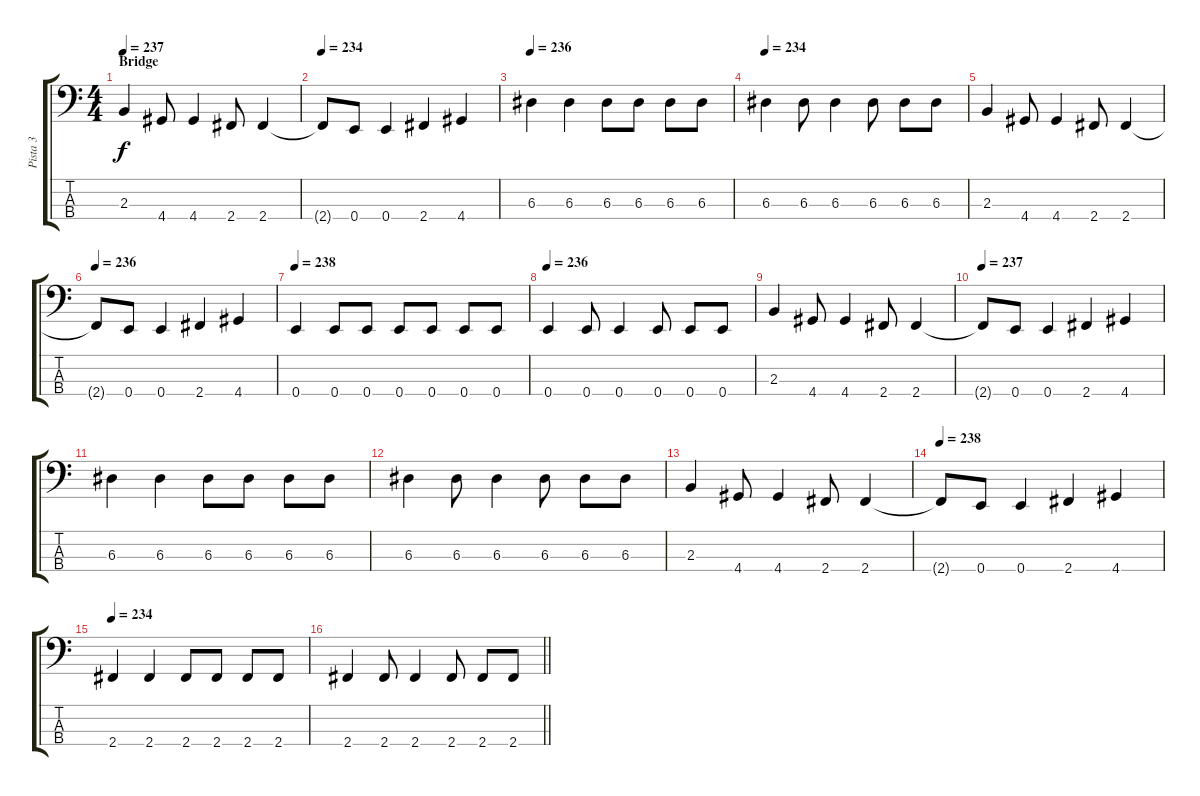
\track ("Pista 3" "Pista 3") {instrument electricbassfinger}
\staff {score tabs}
\tuning (G2 D2 A1 E1) {hide}
\ts (4 4)
\section ("" "Bridge")
\tempo 237
\clef f4
\ks c
2.3.4{dy f} 4.4.8 4.4.4 2.4.8 2.4.4 |
\tempo 234
2.4{t}.8 0.4.8 0.4.4 2.4.4 4.4.4 |
\tempo 236
6.3.4 6.3.4 6.3.8 6.3.8 6.3.8 6.3.8 |
\tempo 234
6.3.4 6.3.8 6.3.4 6.3.8 6.3.8 6.3.8 |
2.3.4 4.4.8 4.4.4 2.4.8 2.4.4 |
\tempo 236
2.4{t}.8 0.4.8 0.4.4 2.4.4 4.4.4 |
\tempo 238
0.4.4 0.4.8 0.4.8 0.4.8 0.4.8 0.4.8 0.4.8 |
\tempo 236
0.4.4 0.4.8 0.4.4 0.4.8 0.4.8 0.4.8 |
2.3.4 4.4.8 4.4.4 2.4.8 2.4.4 |
\tempo 237
2.4{t}.8 0.4.8 0.4.4 2.4.4 4.4.4 |
6.3.4 6.3.4 6.3.8 6.3.8 6.3.8 6.3.8 |
6.3.4 6.3.8 6.3.4 6.3.8 6.3.8 6.3.8 |
2.3.4 4.4.8 4.4.4 2.4.8 2.4.4 |
\tempo 238
2.4{t}.8 0.4.8 0.4.4 2.4.4 4.4.4 |
\tempo 234
2.4.4 2.4.4 2.4.8 2.4.8 2.4.8 2.4.8 |
\barLineRight lightlight
2.4.4 2.4.8 2.4.4 2.4.8 2.4.8 2.4.8
